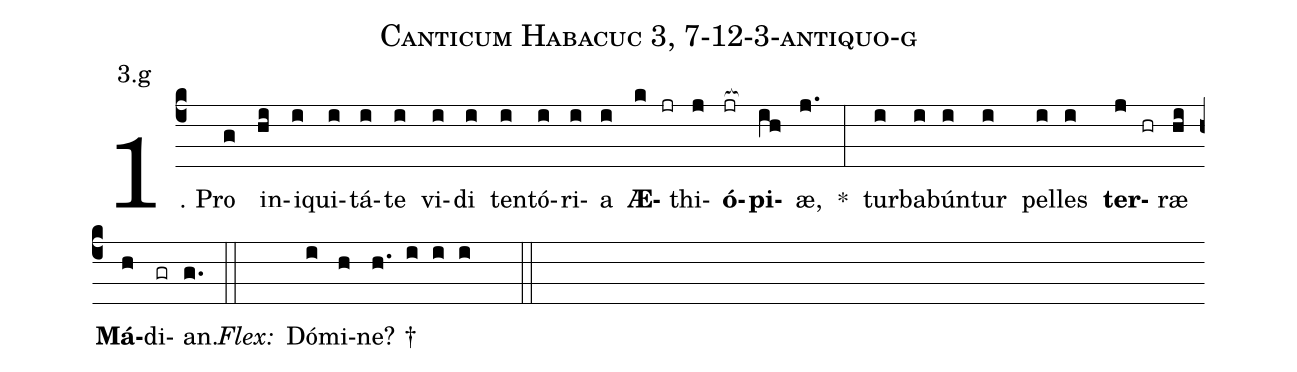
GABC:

name: Canticum Habacuc 3, 7-12-3-antiquo-g;
annotation: 3.g;
%%
(c4)1. Pro(g) in(hi)i(i)qui(i)tá(i)te(i) vi(i)di(i) ten(i)tó(i)ri(i)a(i) <b>Æ</b>(k jr)thi(j)<b>ó</b>(jr[ocb:1{])<b>pi</b>(ih[ocb:0}])æ,(j.) *(:) tur(i)ba(i)bún(i)tur(i) pel(i)les(i) <b>ter</b>(j hr)ræ(hi) <b>Má</b>(h)di(gr)an.(g.) (::)
<i>Flex:</i>()  Dó(i)mi(h)ne? †(h. i i i  ::)
